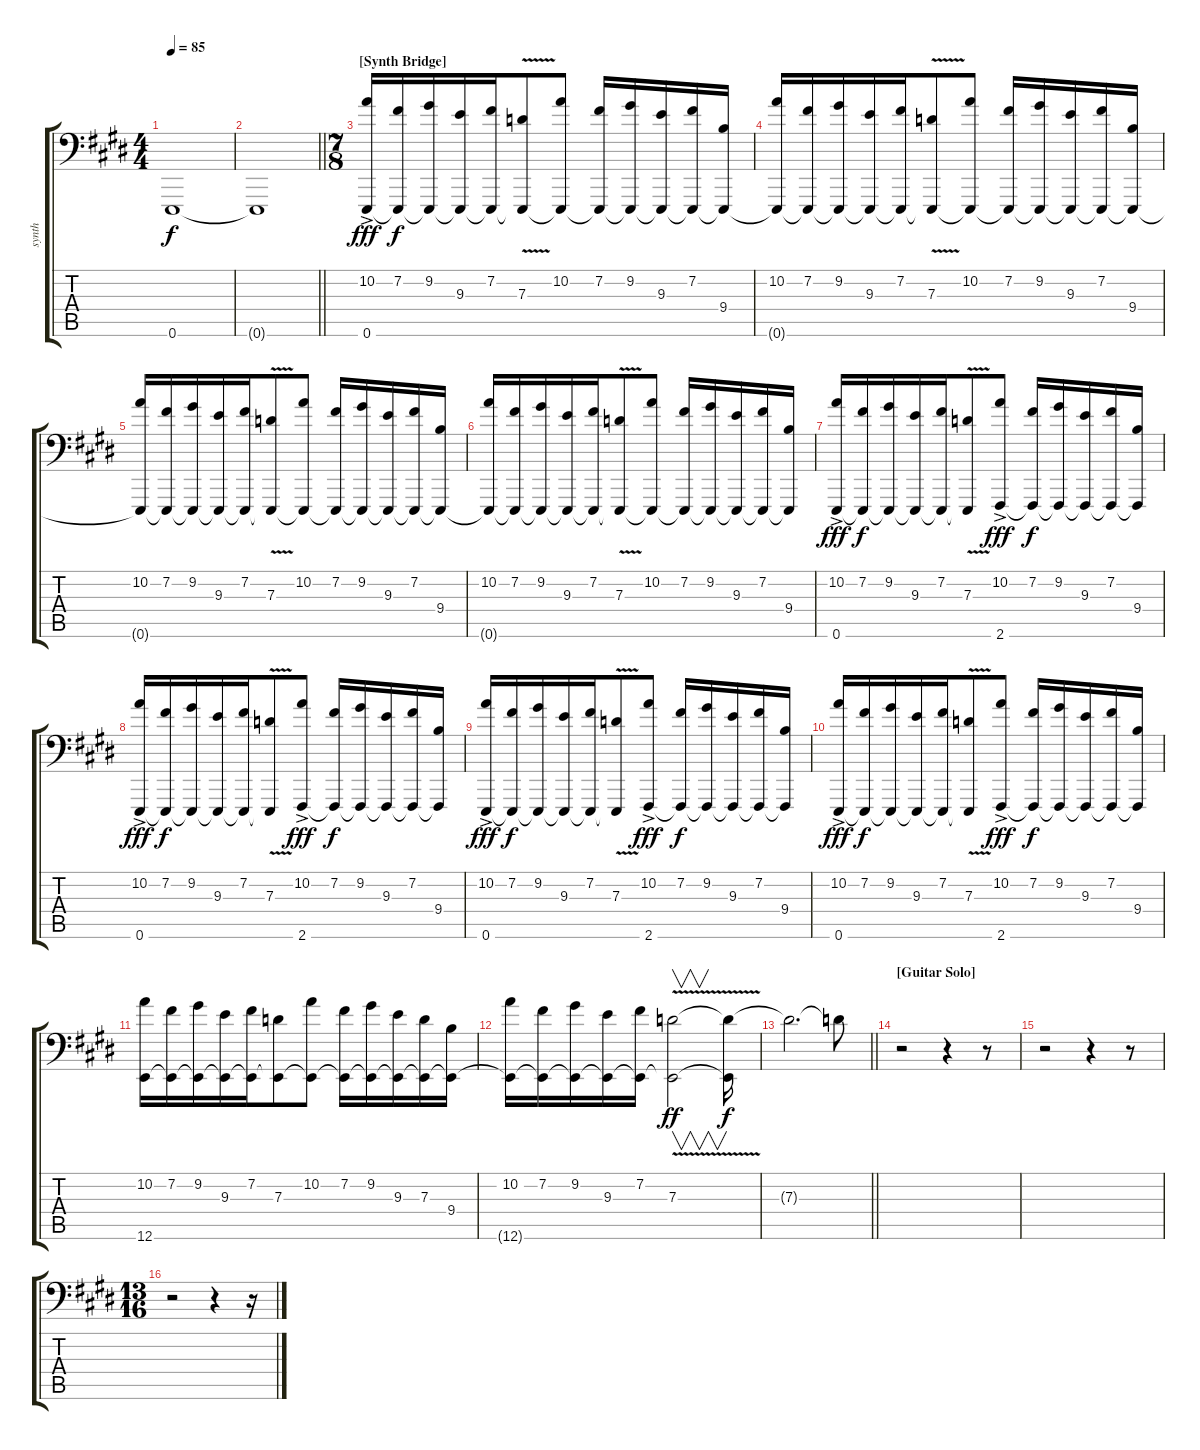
\track ("synth" "synth") {instrument lead2sawtooth}
\staff {score tabs}
\tuning (E4 B3 G3 D3 A1 E1) {hide}
\ts (4 4)
\tempo 85
\clef f4
\ks e
0.6{t}.1{dy f} |
\barLineRight lightlight
0.6{t}.1 |
\ts (7 8)
\section ("" "[Synth Bridge]")
(10.2 0.6{ac}).16{dy fff} (7.2 0.6{t}).16{dy f} (9.2 0.6{t}).16 (9.3 0.6{t}).16 (7.2 0.6{t}).16 (7.3{v} 0.6{t}).8 (10.2 0.6{t}).8 (7.2 0.6{t}).16 (9.2 0.6{t}).16 (9.3 0.6{t}).16 (7.2 0.6{t}).16 (9.4 0.6{t}).16 |
(10.2 0.6{t}).16 (7.2 0.6{t}).16 (9.2 0.6{t}).16 (9.3 0.6{t}).16 (7.2 0.6{t}).16 (7.3{v} 0.6{t}).8 (10.2 0.6{t}).8 (7.2 0.6{t}).16 (9.2 0.6{t}).16 (9.3 0.6{t}).16 (7.2 0.6{t}).16 (9.4 0.6{t}).16 |
(10.2 0.6{t}).16 (7.2 0.6{t}).16 (9.2 0.6{t}).16 (9.3 0.6{t}).16 (7.2 0.6{t}).16 (7.3{v} 0.6{t}).8 (10.2 0.6{t}).8 (7.2 0.6{t}).16 (9.2 0.6{t}).16 (9.3 0.6{t}).16 (7.2 0.6{t}).16 (9.4 0.6{t}).16 |
(10.2 0.6{t}).16 (7.2 0.6{t}).16 (9.2 0.6{t}).16 (9.3 0.6{t}).16 (7.2 0.6{t}).16 (7.3{v} 0.6{t}).8 (10.2 0.6{t}).8 (7.2 0.6{t}).16 (9.2 0.6{t}).16 (9.3 0.6{t}).16 (7.2 0.6{t}).16 (9.4 0.6{t}).16 |
(10.2 0.6{ac}).16{dy fff} (7.2 0.6{t}).16{dy f} (9.2 0.6{t}).16 (9.3 0.6{t}).16 (7.2 0.6{t}).16 (7.3{v} 0.6{t}).8 (10.2 2.6{ac}).8{dy fff} (7.2 2.6{t}).16{dy f} (9.2 2.6{t}).16 (9.3 2.6{t}).16 (7.2 2.6{t}).16 (9.4 2.6{t}).16 |
(10.2 0.6{ac}).16{dy fff} (7.2 0.6{t}).16{dy f} (9.2 0.6{t}).16 (9.3 0.6{t}).16 (7.2 0.6{t}).16 (7.3{v} 0.6{t}).8 (10.2 2.6{ac}).8{dy fff} (7.2 2.6{t}).16{dy f} (9.2 2.6{t}).16 (9.3 2.6{t}).16 (7.2 2.6{t}).16 (9.4 2.6{t}).16 |
(10.2 0.6{ac}).16{dy fff} (7.2 0.6{t}).16{dy f} (9.2 0.6{t}).16 (9.3 0.6{t}).16 (7.2 0.6{t}).16 (7.3{v} 0.6{t}).8 (10.2 2.6{ac}).8{dy fff} (7.2 2.6{t}).16{dy f} (9.2 2.6{t}).16 (9.3 2.6{t}).16 (7.2 2.6{t}).16 (9.4 2.6{t}).16 |
(10.2 0.6{ac}).16{dy fff} (7.2 0.6{t}).16{dy f} (9.2 0.6{t}).16 (9.3 0.6{t}).16 (7.2 0.6{t}).16 (7.3{v} 0.6{t}).8 (10.2 2.6{ac}).8{dy fff} (7.2 2.6{t}).16{dy f} (9.2 2.6{t}).16 (9.3 2.6{t}).16 (7.2 2.6{t}).16 (9.4 2.6{t}).16 |
(10.2 12.6).16 (7.2 12.6{t}).16 (9.2 12.6{t}).16 (9.3 12.6{t}).16 (7.2 12.6{t}).16 (7.3 12.6{t}).8 (10.2 12.6{t}).8 (7.2 12.6{t}).16 (9.2 12.6{t}).16 (9.3 12.6{t}).16 (7.3 12.6{t}).16 (9.4 12.6{t}).16 |
(10.2 12.6{t}).16 (7.2 12.6{t}).16 (9.2 12.6{t}).16 (9.3 12.6{t}).16 (7.2 12.6{t}).16 (7.3{v} 12.6{t}).2{v dy ff volume 0} (7.3{t} 12.6{t}).16{dy f} |
\barLineRight lightlight
7.3{t}.2{d} 7.3{t}.8 |
\section ("" "[Guitar Solo]")
r.2 r.4 r.8 |
r.2 r.4 r.8 |
\ts (13 16)
r.2 r.4 r.16
